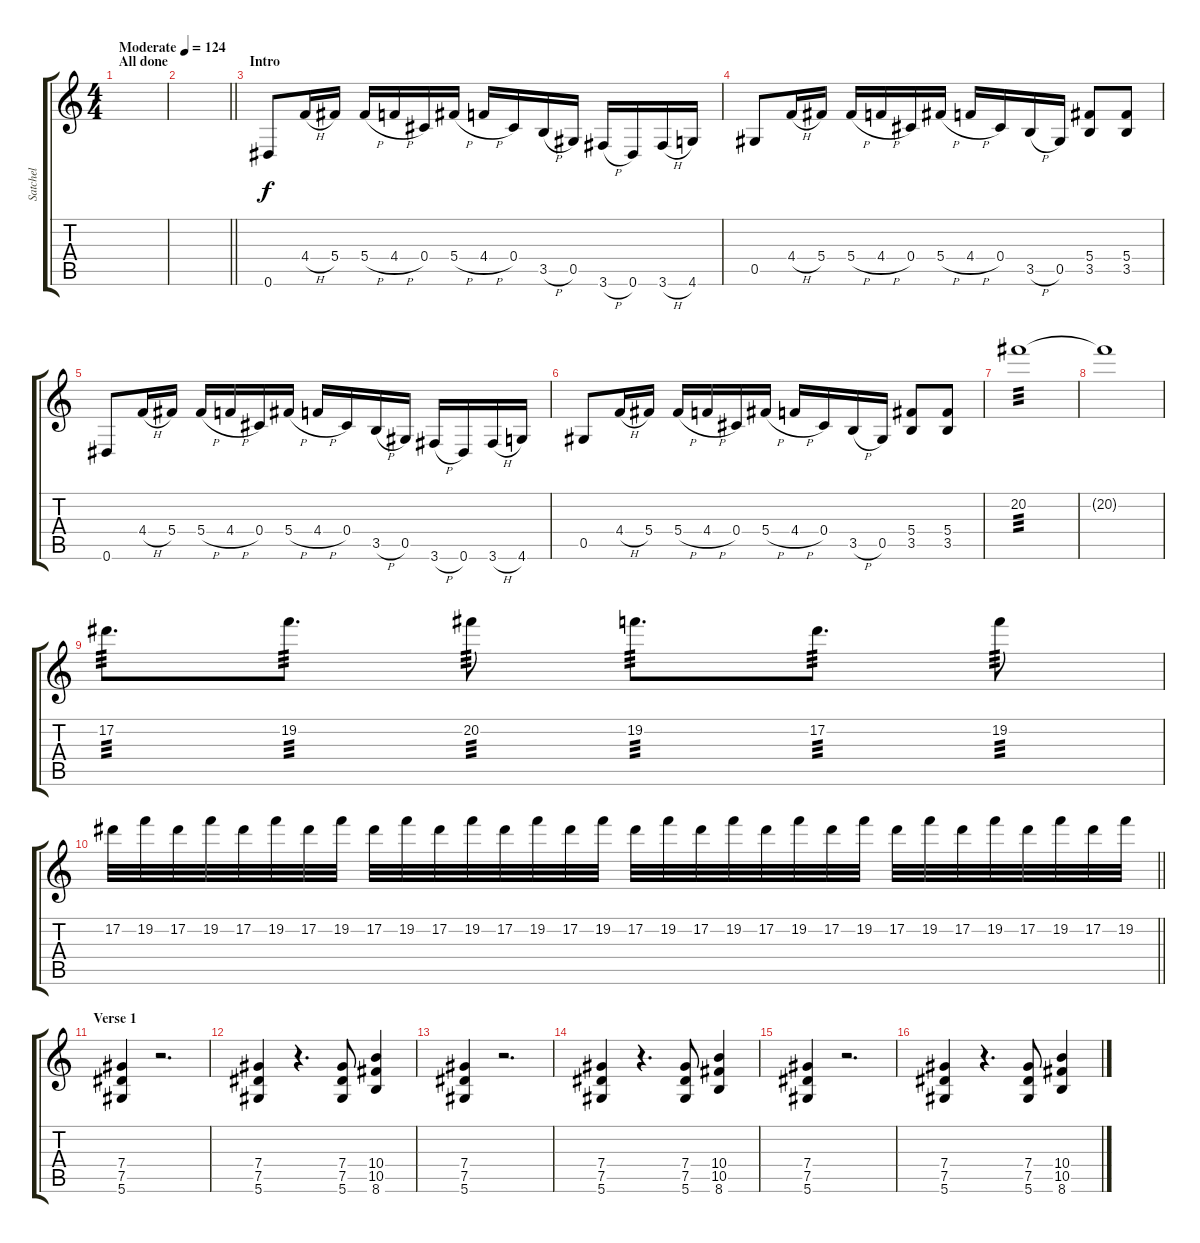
\track ("Satchel" "Satchel") {instrument distortionguitar}
\staff {score tabs}
\tuning (Eb4 Bb3 Gb3 Db3 Ab2 Eb2) {hide}
\ts (4 4)
\section ("" "All done")
\tempo (124 "Moderate")
\clef g2
\ks c
|
\barLineRight lightlight
|
\section ("" "Intro")
0.6.8 4.4{h}.16 5.4.16 5.4{h}.16 4.4{h}.16 0.4.16 5.4{h}.16 4.4{h}.16 0.4.16 3.5{h}.16 0.5.16 3.6{h}.16 0.6.16 3.6{h}.16 4.6.16 |
0.5.8 4.4{h}.16 5.4.16 5.4{h}.16 4.4{h}.16 0.4.16 5.4{h}.16 4.4{h}.16 0.4.16 3.5{h}.16 0.5.16 (5.4 3.5).8 (5.4 3.5).8 |
0.6.8 4.4{h}.16 5.4.16 5.4{h}.16 4.4{h}.16 0.4.16 5.4{h}.16 4.4{h}.16 0.4.16 3.5{h}.16 0.5.16 3.6{h}.16 0.6.16 3.6{h}.16 4.6.16 |
0.5.8 4.4{h}.16 5.4.16 5.4{h}.16 4.4{h}.16 0.4.16 5.4{h}.16 4.4{h}.16 0.4.16 3.5{h}.16 0.5.16 (5.4 3.5).8 (5.4 3.5).8 |
20.2.1{tp 3} |
20.2{t}.1 |
17.2.8{d tp 3} 19.2.8{d tp 3} 20.2.8{tp 3} 19.2.8{d tp 3} 17.2.8{d tp 3} 19.2.8{tp 3} |
\barLineRight lightlight
17.2.32 19.2.32 17.2.32 19.2.32 17.2.32 19.2.32 17.2.32 19.2.32 17.2.32 19.2.32 17.2.32 19.2.32 17.2.32 19.2.32 17.2.32 19.2.32 17.2.32 19.2.32 17.2.32 19.2.32 17.2.32 19.2.32 17.2.32 19.2.32 17.2.32 19.2.32 17.2.32 19.2.32 17.2.32 19.2.32 17.2.32 19.2.32 |
\section ("" "Verse 1")
(7.4 7.5 5.6).4 r.2{d} |
(7.4 7.5 5.6).4 r.4{d} (7.4 7.5 5.6).8 (10.4 10.5 8.6).4 |
(7.4 7.5 5.6).4 r.2{d} |
(7.4 7.5 5.6).4 r.4{d} (7.4 7.5 5.6).8 (10.4 10.5 8.6).4 |
(7.4 7.5 5.6).4 r.2{d} |
(7.4 7.5 5.6).4 r.4{d} (7.4 7.5 5.6).8 (10.4 10.5 8.6).4
